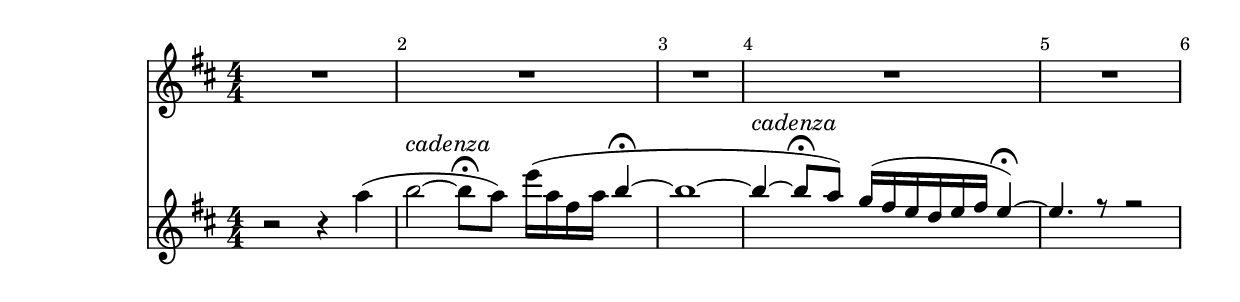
%% http://lsr.dsi.unimi.it/LSR/Item?id=836
%% see also http://lilypond.org/doc/v2.18/Documentation/notation/writing-rests#full-measure-rests

cadenzaToMusic =
#(define-music-function (parser location cadenzaMusic music)
                                                (ly:music? ly:music?)
"Adjust the length of `music and the measureLength, to fit the length of
`cadenzaMusic"
(let* ((clen (ly:music-length cadenzaMusic))
     (mlen (ly:music-length music))
     (factor (ly:moment-div clen mlen))
     (compressed (ly:music-compress music factor)))
 ;; (format #t "factor : ~a\n" factor)
 #{
  \set Timing.measureLength = $clen
  $compressed
  \unset Timing.measureLength
 #}))

\include "english.ly"

cadenzaC = \relative c''' {
 b2 ^\markup { \italic "cadenza" } ~
 \oneVoice b8 \fermata [a8] ) e'16 ( [a, fs a] \voiceOne b4 \fermata ~
}

cadenzaD = \relative c''' {
 b4 ~ ^\markup { \italic "cadenza" } b8 \fermata [a8] ) g16 ( [fs e d
e fs ] e4 ) \fermata ~
}

\score {
 <<
  \new Staff {
    \override Score.BarNumber.break-visibility = #'#(#t #t #t)
    \key d \major \numericTimeSignature
    R1
    \cadenzaToMusic \cadenzaC R1
    R1
    \cadenzaToMusic \cadenzaD R1
    R1
  }
  \new Staff \relative c''' {
    \key d \major \numericTimeSignature
    r2 r4 a4 (
    \cadenzaC
    b1 ~
    \cadenzaD
    e,4. r8 r2
  }
 >>
}
